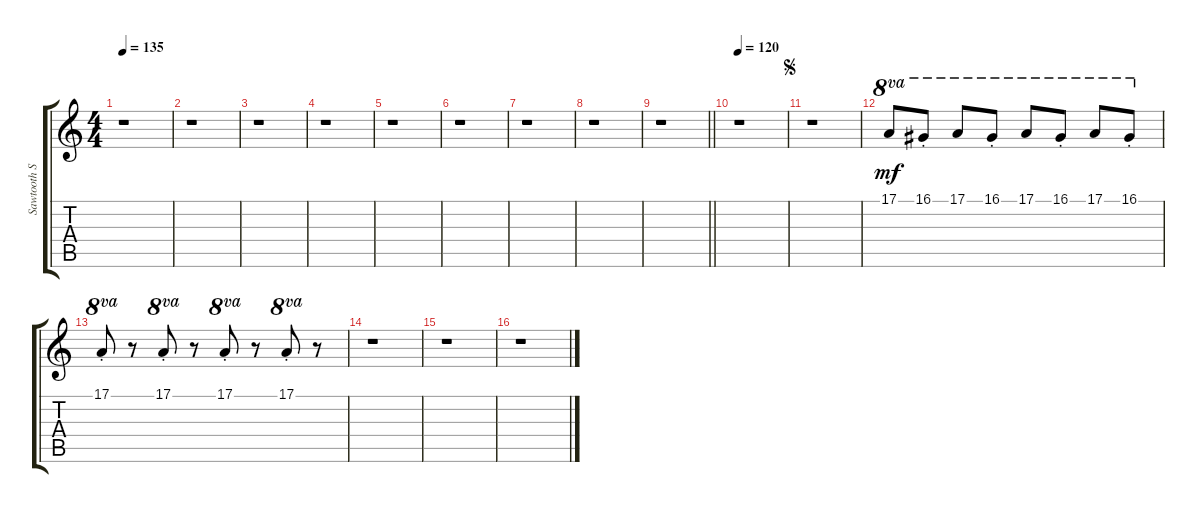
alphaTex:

\track ("Sawtooth Synth- 2D" "Sawtooth S") {instrument lead2sawtooth}
\staff {score tabs}
\tuning (E4 B3 G3 D3 A2 E2) {hide}
\ts (4 4)
\tempo 135
\clef g2
\ks c
r.1{dy mf instrument lead2sawtooth} |
r.1 |
r.1 |
r.1 |
r.1 |
r.1 |
r.1 |
r.1 |
\barLineRight lightlight
r.1 |
\tempo 120
r.1 |
\jump segno
r.1 |
17.1.8{ot 8va} 16.1{st}.8{ot 8va} 17.1.8{ot 8va} 16.1{st}.8{ot 8va} 17.1.8{ot 8va} 16.1{st}.8{ot 8va} 17.1.8{ot 8va} 16.1{st}.8{ot 8va} |
17.1{st}.8{ot 8va} r.8 17.1{st}.8{ot 8va} r.8 17.1{st}.8{ot 8va} r.8 17.1{st}.8{ot 8va} r.8 |
r.1 |
r.1 |
r.1
